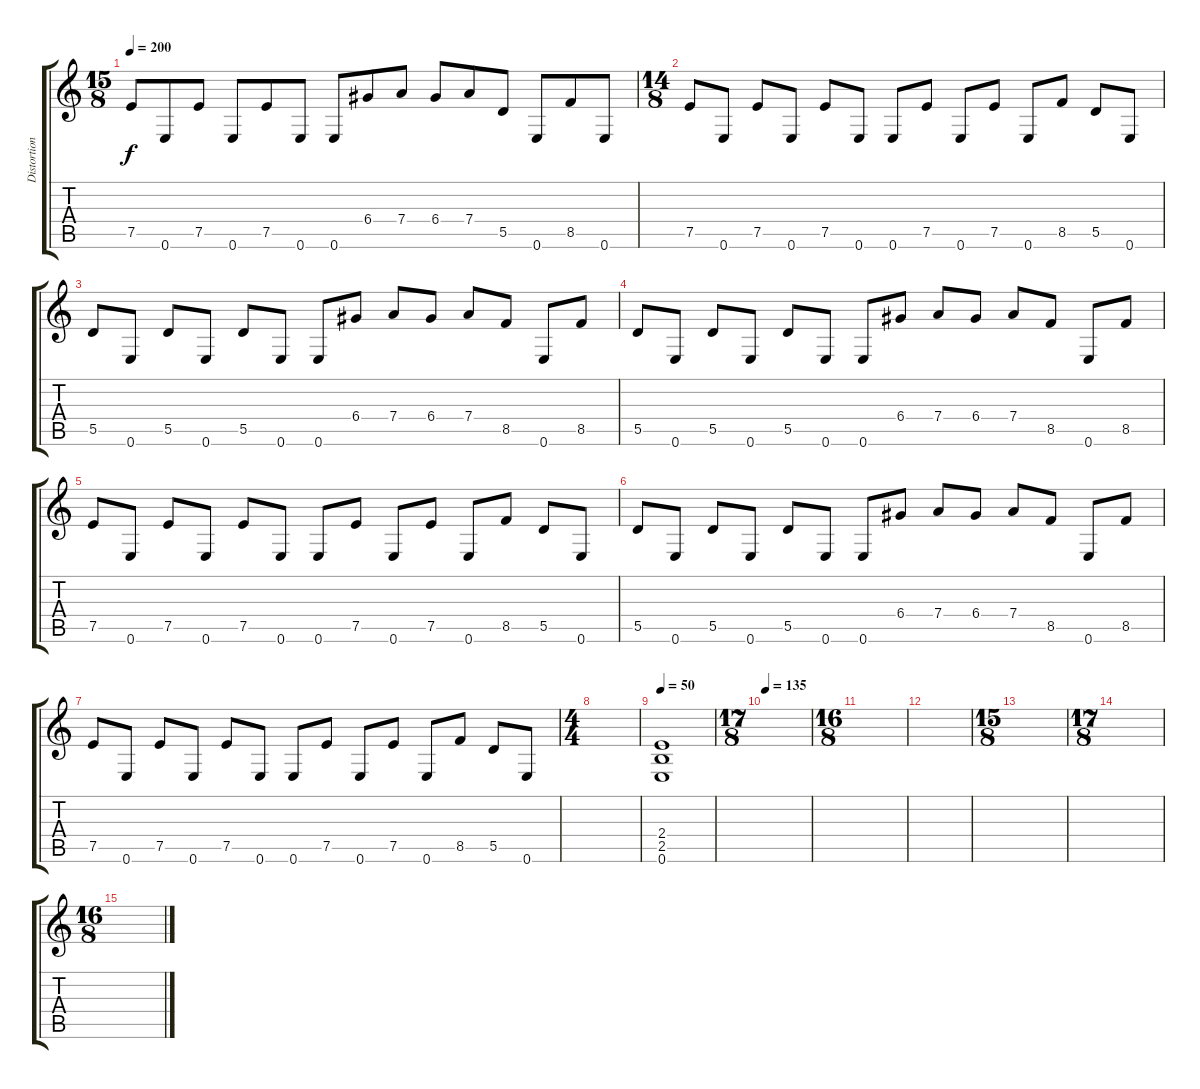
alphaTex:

\track ("Distortion " "Distortion") {instrument distortionguitar}
\staff {score tabs}
\tuning (E4 B3 G3 D3 A2 E2) {hide}
\ts (15 8)
\tempo 200
\clef g2
\ks c
7.5.8{dy f} 0.6.8 7.5.8 0.6.8 7.5.8 0.6.8 0.6.8 6.4.8 7.4.8 6.4.8 7.4.8 5.5.8 0.6.8 8.5.8 0.6.8 |
\ts (14 8)
7.5.8 0.6.8 7.5.8 0.6.8 7.5.8 0.6.8 0.6.8 7.5.8 0.6.8 7.5.8 0.6.8 8.5.8 5.5.8 0.6.8 |
5.5.8 0.6.8 5.5.8 0.6.8 5.5.8 0.6.8 0.6.8 6.4.8 7.4.8 6.4.8 7.4.8 8.5.8 0.6.8 8.5.8 |
5.5.8 0.6.8 5.5.8 0.6.8 5.5.8 0.6.8 0.6.8 6.4.8 7.4.8 6.4.8 7.4.8 8.5.8 0.6.8 8.5.8 |
7.5.8 0.6.8 7.5.8 0.6.8 7.5.8 0.6.8 0.6.8 7.5.8 0.6.8 7.5.8 0.6.8 8.5.8 5.5.8 0.6.8 |
5.5.8 0.6.8 5.5.8 0.6.8 5.5.8 0.6.8 0.6.8 6.4.8 7.4.8 6.4.8 7.4.8 8.5.8 0.6.8 8.5.8 |
7.5.8 0.6.8 7.5.8 0.6.8 7.5.8 0.6.8 0.6.8 7.5.8 0.6.8 7.5.8 0.6.8 8.5.8 5.5.8 0.6.8 |
\ts (4 4)
|
\tempo 50
(2.4 2.5 0.6).1 |
\ts (17 8)
\tempo 135
|
\ts (16 8)
|
|
\ts (15 8)
|
\ts (17 8)
|
\ts (16 8)
